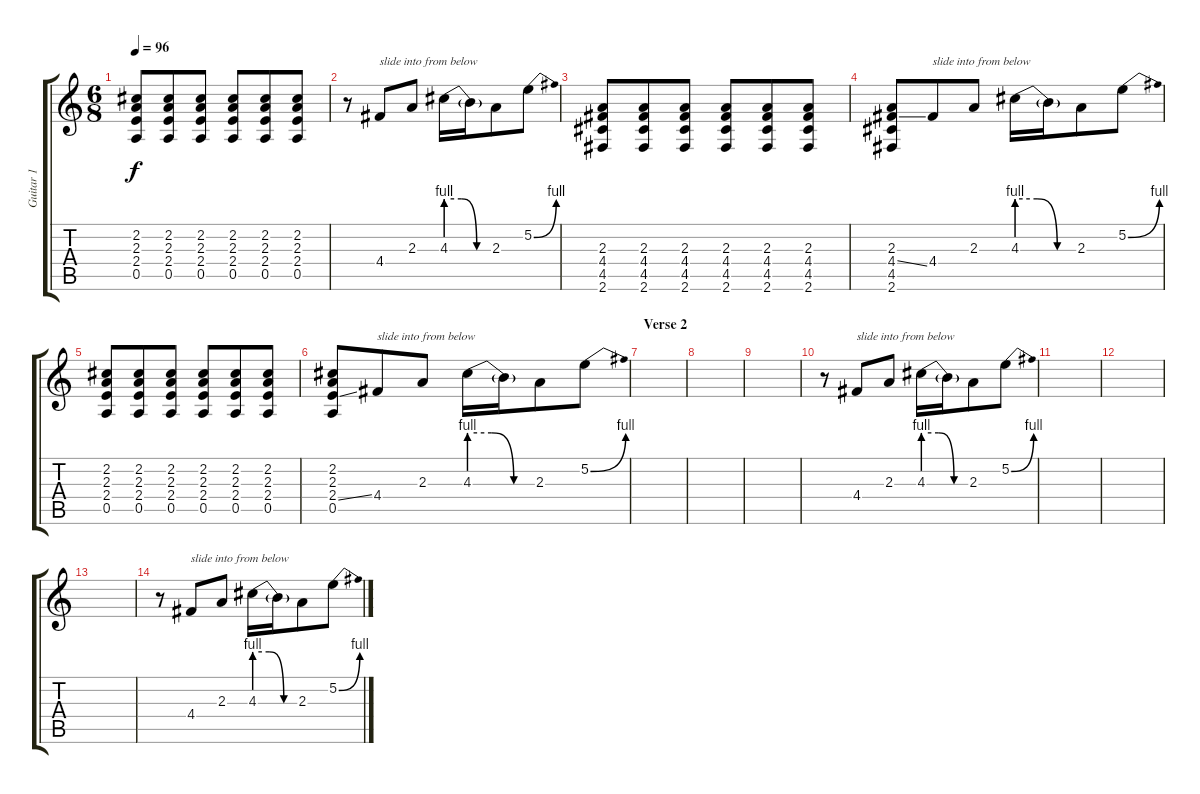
\track ("Guitar 1" "Guitar 1") {instrument overdrivenguitar}
\staff {score tabs}
\tuning (E4 B3 G3 D3 A2 E2) {hide}
\ts (6 8)
\tempo 96
\clef g2
\ks c
(2.2 2.3 2.4 0.5).8{dy f} (2.2 2.3 2.4 0.5).8 (2.2 2.3 2.4 0.5).8 (2.2 2.3 2.4 0.5).8 (2.2 2.3 2.4 0.5).8 (2.2 2.3 2.4 0.5).8 |
r.8 4.4.8{txt "slide into from below"} 2.3.8 4.3{be (custom 0 4 20 4 40 0 60 0)}.16 4.3{t}.16 2.3.8 5.2{be (bend 0 0 60 4)}.8 |
(2.3 4.4 4.5 2.6).8 (2.3 4.4 4.5 2.6).8 (2.3 4.4 4.5 2.6).8 (2.3 4.4 4.5 2.6).8 (2.3 4.4 4.5 2.6).8 (2.3 4.4 4.5 2.6).8 |
(2.3 4.4{ss} 4.5 2.6).8 4.4.8{txt "slide into from below"} 2.3.8 4.3{be (custom 0 4 20 4 40 0 60 0)}.16 4.3{t}.16 2.3.8 5.2{be (bend 0 0 60 4)}.8 |
(2.2 2.3 2.4 0.5).8 (2.2 2.3 2.4 0.5).8 (2.2 2.3 2.4 0.5).8 (2.2 2.3 2.4 0.5).8 (2.2 2.3 2.4 0.5).8 (2.2 2.3 2.4 0.5).8 |
(2.2 2.3 2.4{ss} 0.5).8 4.4.8{txt "slide into from below"} 2.3.8 4.3{be (custom 0 4 20 4 40 0 60 0)}.16 4.3{t}.16 2.3.8 5.2{be (bend 0 0 60 4)}.8 |
\section ("" "Verse 2")
|
|
|
r.8 4.4.8{txt "slide into from below"} 2.3.8 4.3{be (custom 0 4 20 4 40 0 60 0)}.16 4.3{t}.16 2.3.8 5.2{be (bend 0 0 60 4)}.8 |
|
|
|
r.8 4.4.8{txt "slide into from below"} 2.3.8 4.3{be (custom 0 4 20 4 40 0 60 0)}.16 4.3{t}.16 2.3.8 5.2{be (bend 0 0 60 4)}.8
